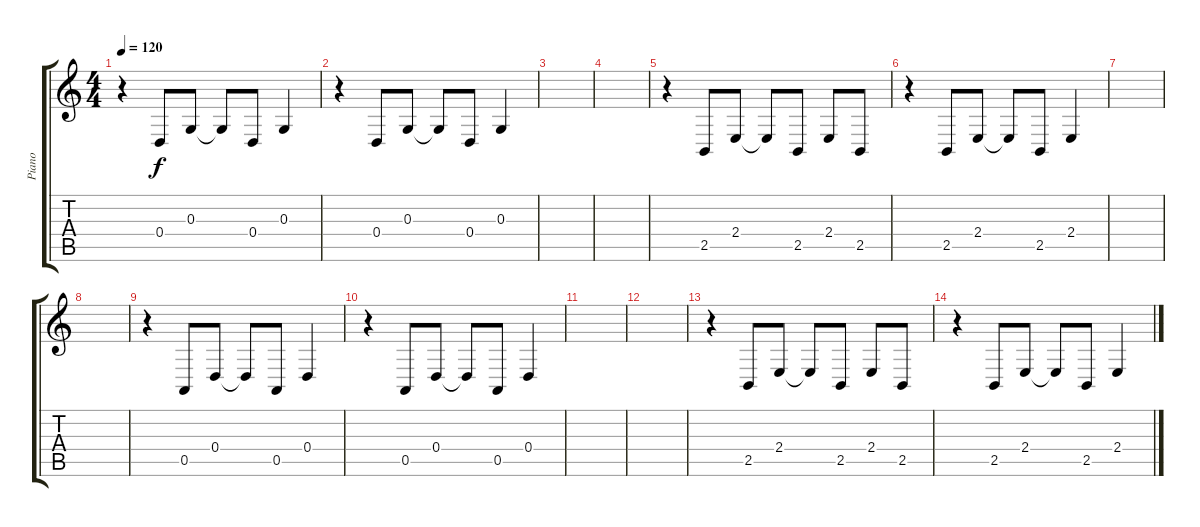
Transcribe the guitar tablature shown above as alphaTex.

\track ("Piano" "Piano") {instrument acousticgrandpiano}
\staff {score tabs}
\tuning (E4 B3 G3 D3 A2 E2) {hide}
\ts (4 4)
\tempo 120
\clef g2
\ks c
r.4{dy f} 0.4.8 0.3.8 0.3{t}.8 0.4.8 0.3.4 |
r.4 0.4.8 0.3.8 0.3{t}.8 0.4.8 0.3.4 |
|
|
r.4 2.5.8 2.4.8 2.4{t}.8 2.5.8 2.4.8 2.5.8 |
r.4 2.5.8 2.4.8 2.4{t}.8 2.5.8 2.4.4 |
|
|
r.4 0.5.8 0.4.8 0.4{t}.8 0.5.8 0.4.4 |
r.4 0.5.8 0.4.8 0.4{t}.8 0.5.8 0.4.4 |
|
|
r.4 2.5.8 2.4.8 2.4{t}.8 2.5.8 2.4.8 2.5.8 |
r.4 2.5.8 2.4.8 2.4{t}.8 2.5.8 2.4.4
